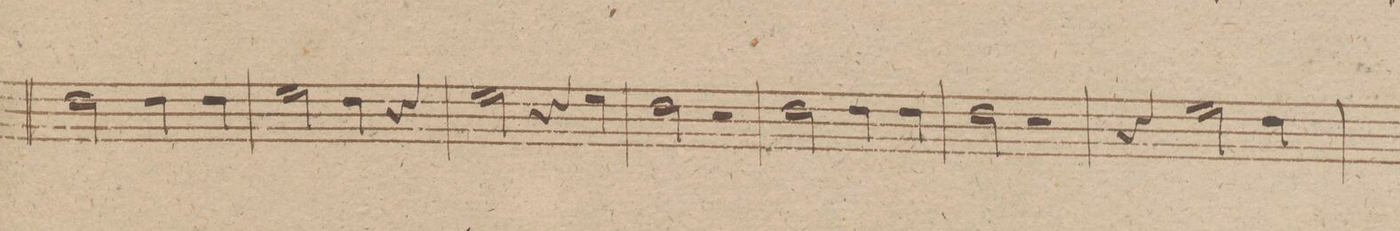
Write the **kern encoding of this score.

**kern	**dynam
*I"Clarino 1mo in E.	*
*clefG2	*
*k[f#c#g#d#]	*
*met(c)	*
*M4/4	*
2ff#\	.
4ff#\	.
4ff#\	.
=234	=234
2gg#\	.
4ff#\	.
4r	.
=235	=235
2gg#\	.
4r	.
4gg#\	.
=236	=236
2ff#\	.
2r	.
=237	=237
2ff#\	.
4ff#\	.
4ff#\	.
=238	=238
2ff#\	.
2r	.
=239	=239
4r	.
2gg#\	.
4ff#\	.
=240	=240
*-	*-
